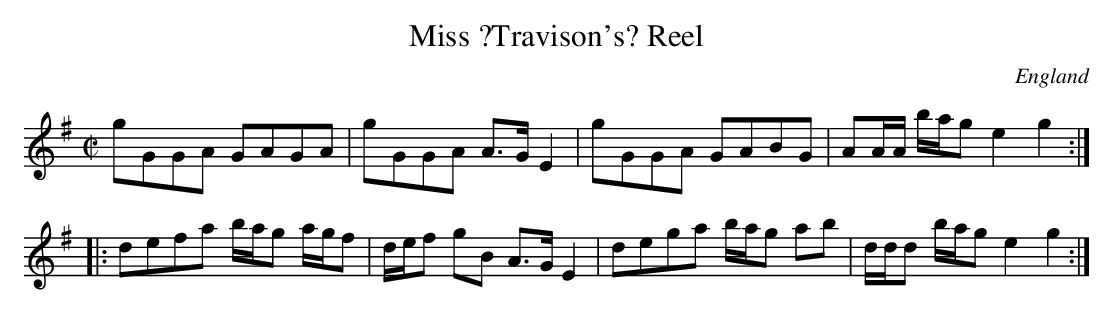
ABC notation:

X:1
T:Miss ?Travison's? Reel
M:C|
O:England
K:G major
gGGA GAGA|gGGA A>GE2|\
gGGA GABG|AA/2A/2 b/2a/2g e2 g2:|
|:defa b/2a/2g a/2g/2f|d/2e/2f gB A>GE2|\
dega b/2a/2g ab|d/2d/2d b/2a/2g e2g2:|
